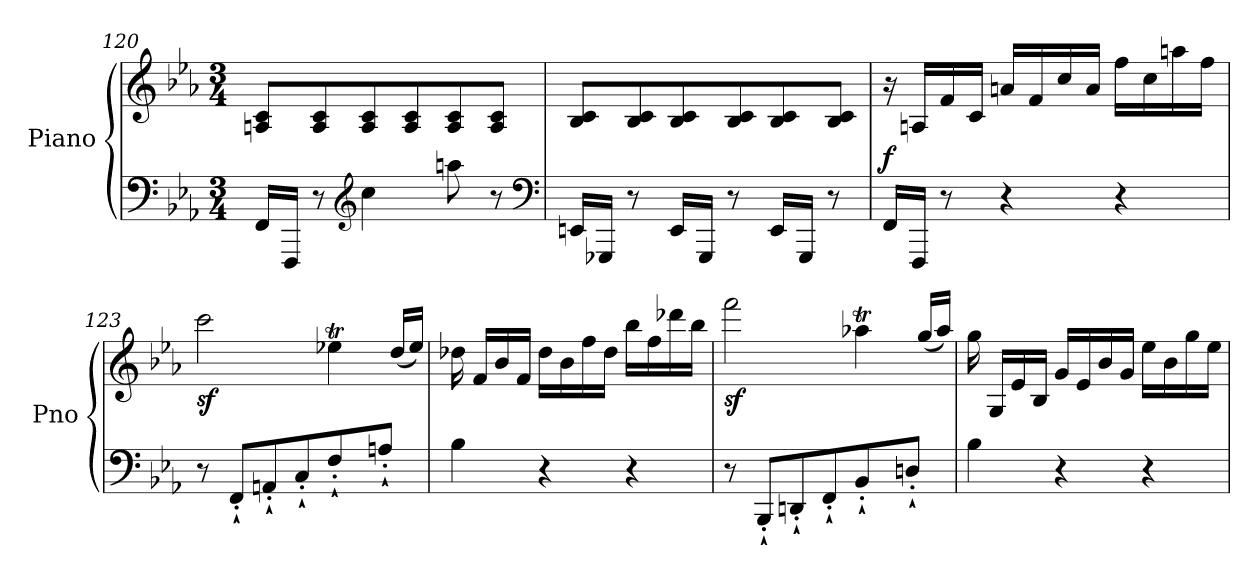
**kern	**kern	**dynam
*part1	*part1	*part1
*staff2	*staff1	*staff1/2
*I"Piano	*	*
*I'Pno	*	*
*clefF4	*clefG2	*
*k[b-e-a-]	*k[b-e-a-]	*
*E-:	*E-:	*
*M3/4	*M3/4	*
=120	=120	=120
16FF/LL	8An/ 8c/L	.
16FFF/JJ	.	.
8r	8A/ 8c/	.
*clefG2	*	*
4cc\	8A/ 8c/	.
.	8A/ 8c/	.
8aan\	8A/ 8c/	.
8r	8A/ 8c/J	.
*clefF4	*	*
=121	=121	=121
16EEn/LL	8B-/ 8c/L	.
16GGG-X/JJ	.	.
8r	8B-/ 8c/	.
16EE/LL	8B-/ 8c/	.
16GGG-/JJ	.	.
8r	8B-/ 8c/	.
16EE/LL	8B-/ 8c/	.
16GGG-/JJ	.	.
8r	8B-/ 8c/J	.
=122	=122	=122
!	!	!LO:DY:b
16FF/LL	16r	f
16FFF/JJ	16An/LL	.
8r	16f/	.
.	16c/JJ	.
4r	16an/LL	.
.	16f/	.
.	16cc/	.
.	16a/JJ	.
4r	16ff\LL	.
.	16cc\	.
.	16aan\	.
.	16ff\JJ	.
!!LO:LB:g=z
=123	=123	=123
*	*^	*
!	!	!	!LO:DY:b
8r	2ccc\	20%11ryy	sf
8FF`'/L	.	.	.
8AAn`'/	.	.	.
8C`'/	.	.	.
8F`'/	4ee-XT\	.	.
*	*	*Xtuplet	*
.	.	20ffyy	.
.	.	20ee-yy	.
8An`'/J	.	.	.
.	.	(20dd/LL	.
.	.	20ee-/JJ)	.
*	*v	*v	*
=124	=124	=124
4B-\	16dd-X\	.
.	16f/LL	.
.	16b-/	.
.	16f/JJ	.
4r	16dd-\LL	.
.	16b-\	.
.	16ff\	.
.	16dd-\JJ	.
4r	16bb-\LL	.
.	16ff\	.
.	16ddd-X\	.
.	16bb-\JJ	.
=125	=125	=125
*	*^	*
!	!	!	!LO:DY:b
8r	2fff\	20%11ryy	sf
8BBB-`'/L	.	.	.
8DDn`'/	.	.	.
8FF`'/	.	.	.
8BB-`'/	4aa-XT\	.	.
.	.	20bb-yy	.
.	.	20aa-yy	.
8Dn`'/J	.	.	.
.	.	(20gg/LL	.
.	.	20aa-/JJ)	.
*	*v	*v	*
=126	=126	=126
4B-\	16gg\	.
.	16G/LL	.
.	16e-/	.
.	16B-/JJ	.
4r	16g/LL	.
.	16e-/	.
.	16b-/	.
.	16g/JJ	.
4r	16ee-\LL	.
.	16b-\	.
.	16gg\	.
.	16ee-\JJ	.
=	=	=
*-	*-	*-
